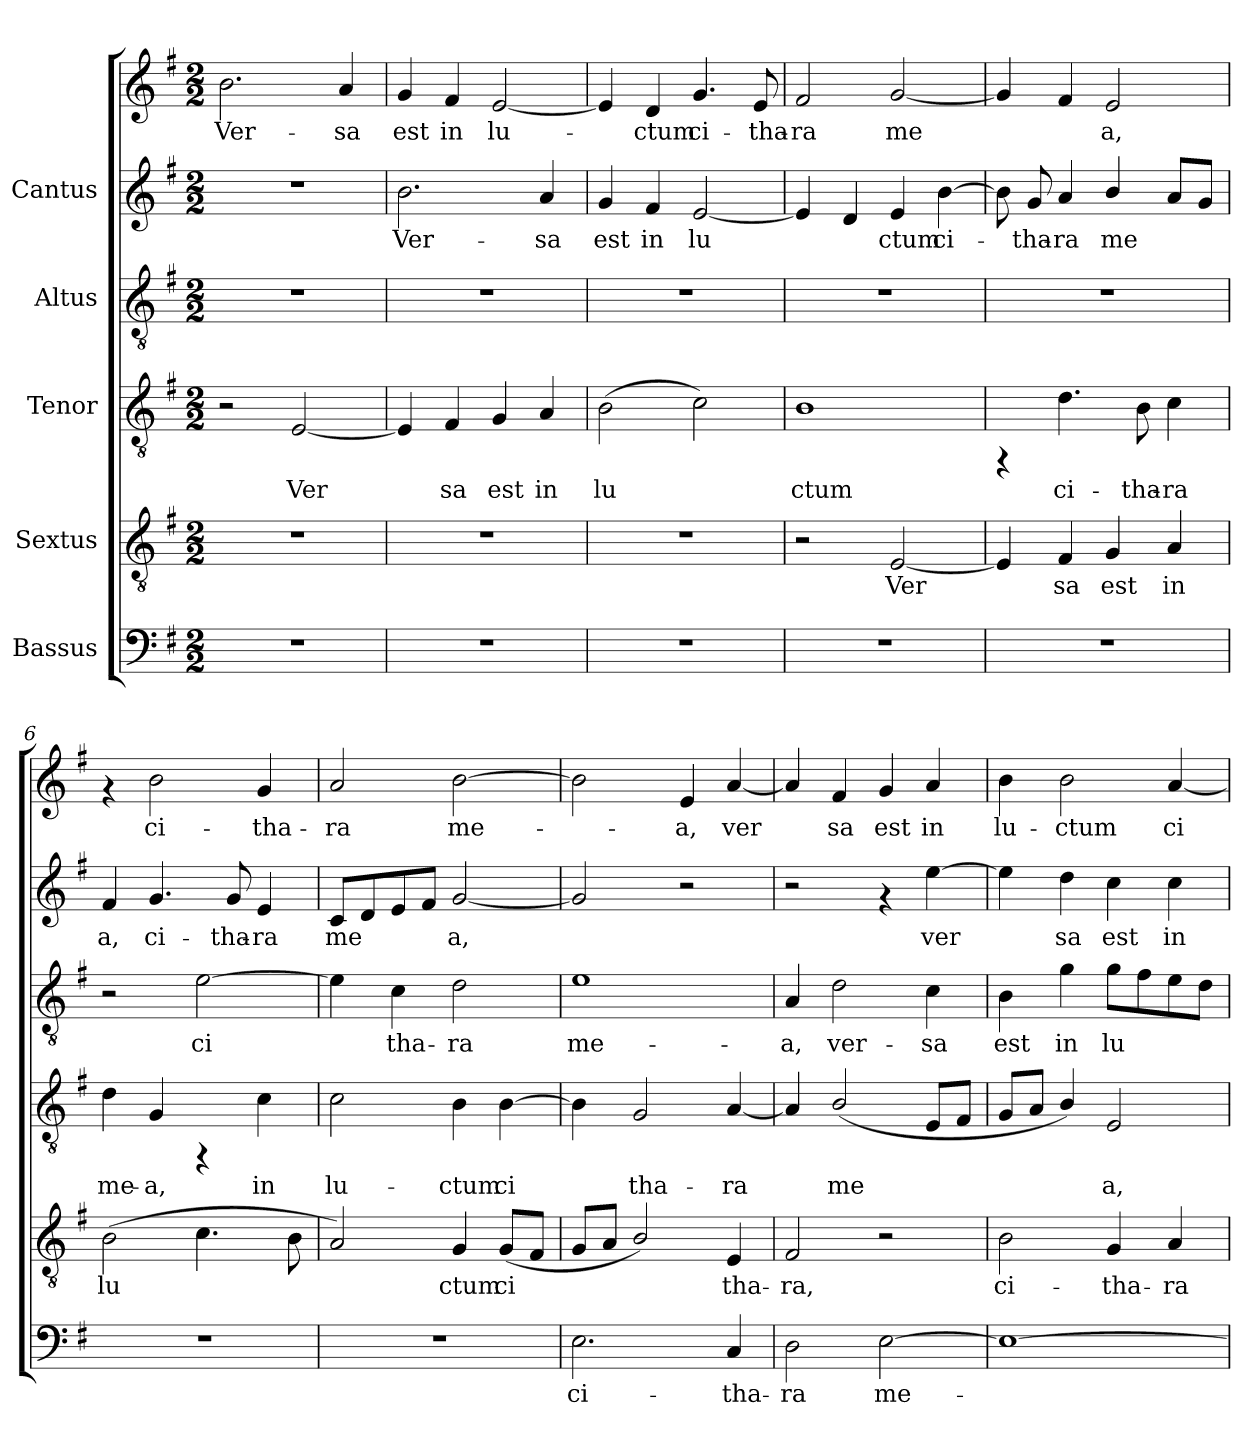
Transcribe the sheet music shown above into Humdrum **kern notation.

**kern	**text	**kern	**text	**kern	**text	**kern	**text	**kern	**text	**kern	**text
*part5	*part5	*part4	*part4	*part3	*part3	*part2	*part2	*part1	*part1	*part1	*part1
*staff6	*staff6	*staff5	*staff5	*staff4	*staff4	*staff3	*staff3	*staff2	*staff2	*staff1	*staff1
*I"Bassus	*	*I"Sextus	*	*I"Tenor	*	*I"Altus	*	*I"Cantus	*	*	*
!!LO:PB:g=z
*stria5	*	*stria5	*	*stria5	*	*stria5	*	*stria5	*	*stria5	*
*clefF4	*	*clefGv2	*	*clefGv2	*	*clefGv2	*	*clefG2	*	*clefG2	*
*k[f#]	*	*k[f#]	*	*k[f#]	*	*k[f#]	*	*k[f#]	*	*k[f#]	*
*G:	*	*G:	*	*G:	*	*G:	*	*G:	*	*G:	*
*M2/2	*	*M2/2	*	*M2/2	*	*M2/2	*	*M2/2	*	*M2/2	*
*MM120	*	*MM120	*	*MM120	*	*MM120	*	*MM120	*	*MM120	*
=1	=1	=1	=1	=1	=1	=1	=1	=1	=1	=1	=1
!	!	!	!	!	!	!	!	!	!	!	!LO:LY:b:cj
1r	.	1r	.	2r	.	1r	.	1r	.	2.b\	Ver-
!	!	!	!	!	!LO:LY:b:cj	!	!	!	!	!	!
.	.	.	.	[<2E/	Ver-	.	.	.	.	.	.
!	!	!	!	!	!	!	!	!	!	!	!LO:LY:b:cj
.	.	.	.	.	.	.	.	.	.	4a/	-sa
=2	=2	=2	=2	=2	=2	=2	=2	=2	=2	=2	=2
!	!	!	!	!	!LO:LY:b:cj	!	!	!	!LO:LY:b:cj	!	!LO:LY:b:cj
1r	.	1r	.	4E/]	-	1r	.	2.b\	-Ver-	4g/	est
!	!	!	!	!	!LO:LY:b:cj	!	!	!	!	!	!LO:LY:b:cj
.	.	.	.	4F#/	sa	.	.	.	.	4f#/	in
!	!	!	!	!	!LO:LY:b:cj	!	!	!	!	!	!LO:LY:b:cj
.	.	.	.	4G/	est	.	.	.	.	[<2e/	lu-
!	!	!	!	!	!LO:LY:b:cj	!	!	!	!LO:LY:b:cj	!	!
.	.	.	.	4A/	in	.	.	4a/	-sa	.	.
=3	=3	=3	=3	=3	=3	=3	=3	=3	=3	=3	=3
!	!	!	!	!	!LO:LY:b:cj	!	!	!	!LO:LY:b:cj	!	!LO:LY:b:cj
1r	.	1r	.	(>2B\	lu-	1r	.	4g/	-est	4e/]	.
!	!	!	!	!	!	!	!	!	!LO:LY:b:cj	!	!LO:LY:b:cj
.	.	.	.	.	.	.	.	4f#/	in	4d/	ctum
!	!	!	!	!	!LO:LY:b:cj	!	!	!	!LO:LY:b:cj	!	!LO:LY:b:cj
.	.	.	.	2c\)	--	.	.	[<2e/	lu-	4.g/	ci-
!	!	!	!	!	!	!	!	!	!	!	!LO:LY:b:cj
.	.	.	.	.	.	.	.	.	.	8e/	-tha-
=4	=4	=4	=4	=4	=4	=4	=4	=4	=4	=4	=4
!	!	!	!	!	!LO:LY:b:cj	!	!	!	!LO:LY:b:cj	!	!LO:LY:b:cj
1r	.	2r	.	1B	-ctum	1r	.	4e/]	-	2f#/	-ra
!	!	!	!	!	!	!	!	!	!LO:LY:b:cj	!	!
.	.	.	.	.	.	.	.	4d/	.	.	.
!	!	!	!LO:LY:b:cj	!	!	!	!	!	!LO:LY:b:cj	!	!LO:LY:b:cj
.	.	[<2E/	Ver-	.	.	.	.	4e/	ctum	[<2g/	me-
!	!	!	!	!	!	!	!	!	!LO:LY:b:cj	!	!
.	.	.	.	.	.	.	.	[>4b\	ci-	.	.
=5	=5	=5	=5	=5	=5	=5	=5	=5	=5	=5	=5
!	!	!	!LO:LY:b:cj	!	!	!	!	!	!LO:LY:b:cj	!	!LO:LY:b:cj
1r	.	4E/]	-	4rFF	.	1r	.	8b\]	.	4g/]	-
!	!	!	!	!	!	!	!	!	!LO:LY:b:cj	!	!
.	.	.	.	.	.	.	.	8g/	tha-	.	.
!	!	!	!LO:LY:b:cj	!	!LO:LY:b:cj	!	!	!	!LO:LY:b:cj	!	!LO:LY:b:cj
.	.	4F#/	sa	4.d\	ci-	.	.	4a/	-ra	4f#/	.
!	!	!	!LO:LY:b:cj	!	!	!	!	!	!LO:LY:b:cj	!	!LO:LY:b:cj
.	.	4G/	est	.	.	.	.	4b/	me-	2e/	a,
!	!	!	!	!	!LO:LY:b:cj	!	!	!	!	!	!
.	.	.	.	8B\	-tha-	.	.	.	.	.	.
!	!	!	!LO:LY:b:cj	!	!LO:LY:b:cj	!	!	!	!LO:LY:b:cj	!	!
.	.	4A/	in	4c\	-ra	.	.	8a/L	--	.	.
!	!	!	!	!	!	!	!	!	!LO:LY:b:cj	!	!
.	.	.	.	.	.	.	.	8g/J	--	.	.
!!LO:LB:g=z
=6	=6	=6	=6	=6	=6	=6	=6	=6	=6	=6	=6
!	!	!	!LO:LY:b:cj	!	!LO:LY:b:cj	!	!	!	!LO:LY:b:cj	!	!
1r	.	(>2B\	lu-	4d\	me-	2r	.	4f#/	-a,	4rf	.
!	!	!	!	!	!LO:LY:b:cj	!	!	!	!LO:LY:b:cj	!	!LO:LY:b:cj
.	.	.	.	4G/	-a,	.	.	4.g/	ci-	2b\	-ci-
!	!	!	!LO:LY:b:cj	!	!	!	!LO:LY:b:cj	!	!	!	!
.	.	4.c\	--	4rFF	.	[>2e\	ci-	.	.	.	.
!	!	!	!	!	!	!	!	!	!LO:LY:b:cj	!	!
.	.	.	.	.	.	.	.	8g/	-tha-	.	.
!	!	!	!	!	!LO:LY:b:cj	!	!	!	!LO:LY:b:cj	!	!LO:LY:b:cj
.	.	.	.	4c\	in	.	.	4e/	-ra	4g/	-tha-
!	!	!	!LO:LY:b:cj	!	!	!	!	!	!	!	!
.	.	8B\	--	.	.	.	.	.	.	.	.
=7	=7	=7	=7	=7	=7	=7	=7	=7	=7	=7	=7
!	!	!	!LO:LY:b:cj	!	!LO:LY:b:cj	!	!LO:LY:b:cj	!	!LO:LY:b:cj	!	!LO:LY:b:cj
1r	.	2A/)	-	2c\	lu-	4e\]	-	8c/L	-me-	2a/	ra
!	!	!	!	!	!	!	!	!	!LO:LY:b:cj	!	!
.	.	.	.	.	.	.	.	8d/	-	.	.
!	!	!	!	!	!	!	!LO:LY:b:cj	!	!LO:LY:b:cj	!	!
.	.	.	.	.	.	4c\	tha-	8e/	.	.	.
!	!	!	!	!	!	!	!	!	!LO:LY:b:cj	!	!
.	.	.	.	.	.	.	.	8f#/J	.	.	.
!	!	!	!LO:LY:b:cj	!	!LO:LY:b:cj	!	!LO:LY:b:cj	!	!LO:LY:b:cj	!	!LO:LY:b:cj
.	.	4G/	ctum	4B\	-ctum	2d\	-ra	[<2g/	a,	[>2b\	me-
!	!	!	!LO:LY:b:cj	!	!LO:LY:b:cj	!	!	!	!	!	!
.	.	(<8G/L	ci-	[>4B\	ci-	.	.	.	.	.	.
!	!	!	!LO:LY:b:cj	!	!	!	!	!	!	!	!
.	.	8F#/J	--	.	.	.	.	.	.	.	.
=8	=8	=8	=8	=8	=8	=8	=8	=8	=8	=8	=8
!	!LO:LY:b:cj	!	!LO:LY:b:cj	!	!LO:LY:b:cj	!	!LO:LY:b:cj	!	!	!	!LO:LY:b:cj
2.E\	ci-	8G/L	-	4B\]	-	1e	me-	2g/]	.	2b\]	.
!	!	!	!LO:LY:b:cj	!	!	!	!	!	!	!	!
.	.	8A/J	.	.	.	.	.	.	.	.	.
!	!	!	!LO:LY:b:cj	!	!LO:LY:b:cj	!	!	!	!	!	!
.	.	2B/)	.	2G/	tha-	.	.	.	.	.	.
!	!	!	!	!	!	!	!	!	!	!	!LO:LY:b:cj
.	.	.	.	.	.	.	.	2r	.	4e/	a,
!	!LO:LY:b:cj	!	!LO:LY:b:cj	!	!LO:LY:b:cj	!	!	!	!	!	!LO:LY:b:cj
4C/	-tha-	4E/	tha-	[<4A/	-ra	.	.	.	.	[<4a/	ver-
=9	=9	=9	=9	=9	=9	=9	=9	=9	=9	=9	=9
!	!LO:LY:b:cj	!	!LO:LY:b:cj	!	!LO:LY:b:cj	!	!LO:LY:b:cj	!	!	!	!LO:LY:b:cj
2D\	-ra	2F#/	-ra,	4A/]	.	4A/	-a,	2r	.	4a/]	-
!	!	!	!	!	!LO:LY:b:cj	!	!LO:LY:b:cj	!	!	!	!LO:LY:b:cj
.	.	.	.	(<2B/	me-	2d\	ver-	.	.	4f#/	sa
!	!LO:LY:b:cj	!	!	!	!	!	!	!	!	!	!LO:LY:b:cj
[>2E\	me-	2r	.	.	.	.	.	4rf	.	4g/	est
!	!	!	!	!	!LO:LY:b:cj	!	!LO:LY:b:cj	!	!LO:LY:b:cj	!	!LO:LY:b:cj
.	.	.	.	8E/L	--	4c\	-sa	[>4ee\	ver-	4a/	in
!	!	!	!	!	!LO:LY:b:cj	!	!	!	!	!	!
.	.	.	.	8F#/J	--	.	.	.	.	.	.
=10	=10	=10	=10	=10	=10	=10	=10	=10	=10	=10	=10
!	!	!	!LO:LY:b:cj	!	!LO:LY:b:cj	!	!LO:LY:b:cj	!	!LO:LY:b:cj	!	!LO:LY:b:cj
1E_>	.	2B\	ci-	8G/L	-	4B\	est	4ee\]	-	4b\	-lu-
!	!	!	!	!	!LO:LY:b:cj	!	!	!	!	!	!
.	.	.	.	8A/J	.	.	.	.	.	.	.
!	!	!	!	!	!LO:LY:b:cj	!	!LO:LY:b:cj	!	!LO:LY:b:cj	!	!LO:LY:b:cj
.	.	.	.	4B/)	.	4g\	in	4dd\	sa	2b\	-ctum
!	!	!	!LO:LY:b:cj	!	!LO:LY:b:cj	!	!LO:LY:b:cj	!	!LO:LY:b:cj	!	!
.	.	4G/	-tha-	2E/	a,	8g\L	lu-	4cc\	est	.	.
!	!	!	!	!	!	!	!LO:LY:b:cj	!	!	!	!
.	.	.	.	.	.	8f#\	--	.	.	.	.
!	!	!	!LO:LY:b:cj	!	!	!	!LO:LY:b:cj	!	!LO:LY:b:cj	!	!LO:LY:b:cj
.	.	4A/	-ra	.	.	8e\	--	4cc\	in	[<4a/	ci-
!	!	!	!	!	!	!	!LO:LY:b:cj	!	!	!	!
.	.	.	.	.	.	8d\J	--	.	.	.	.
=	=	=	=	=	=	=	=	=	=	=	=
*-	*-	*-	*-	*-	*-	*-	*-	*-	*-	*-	*-
